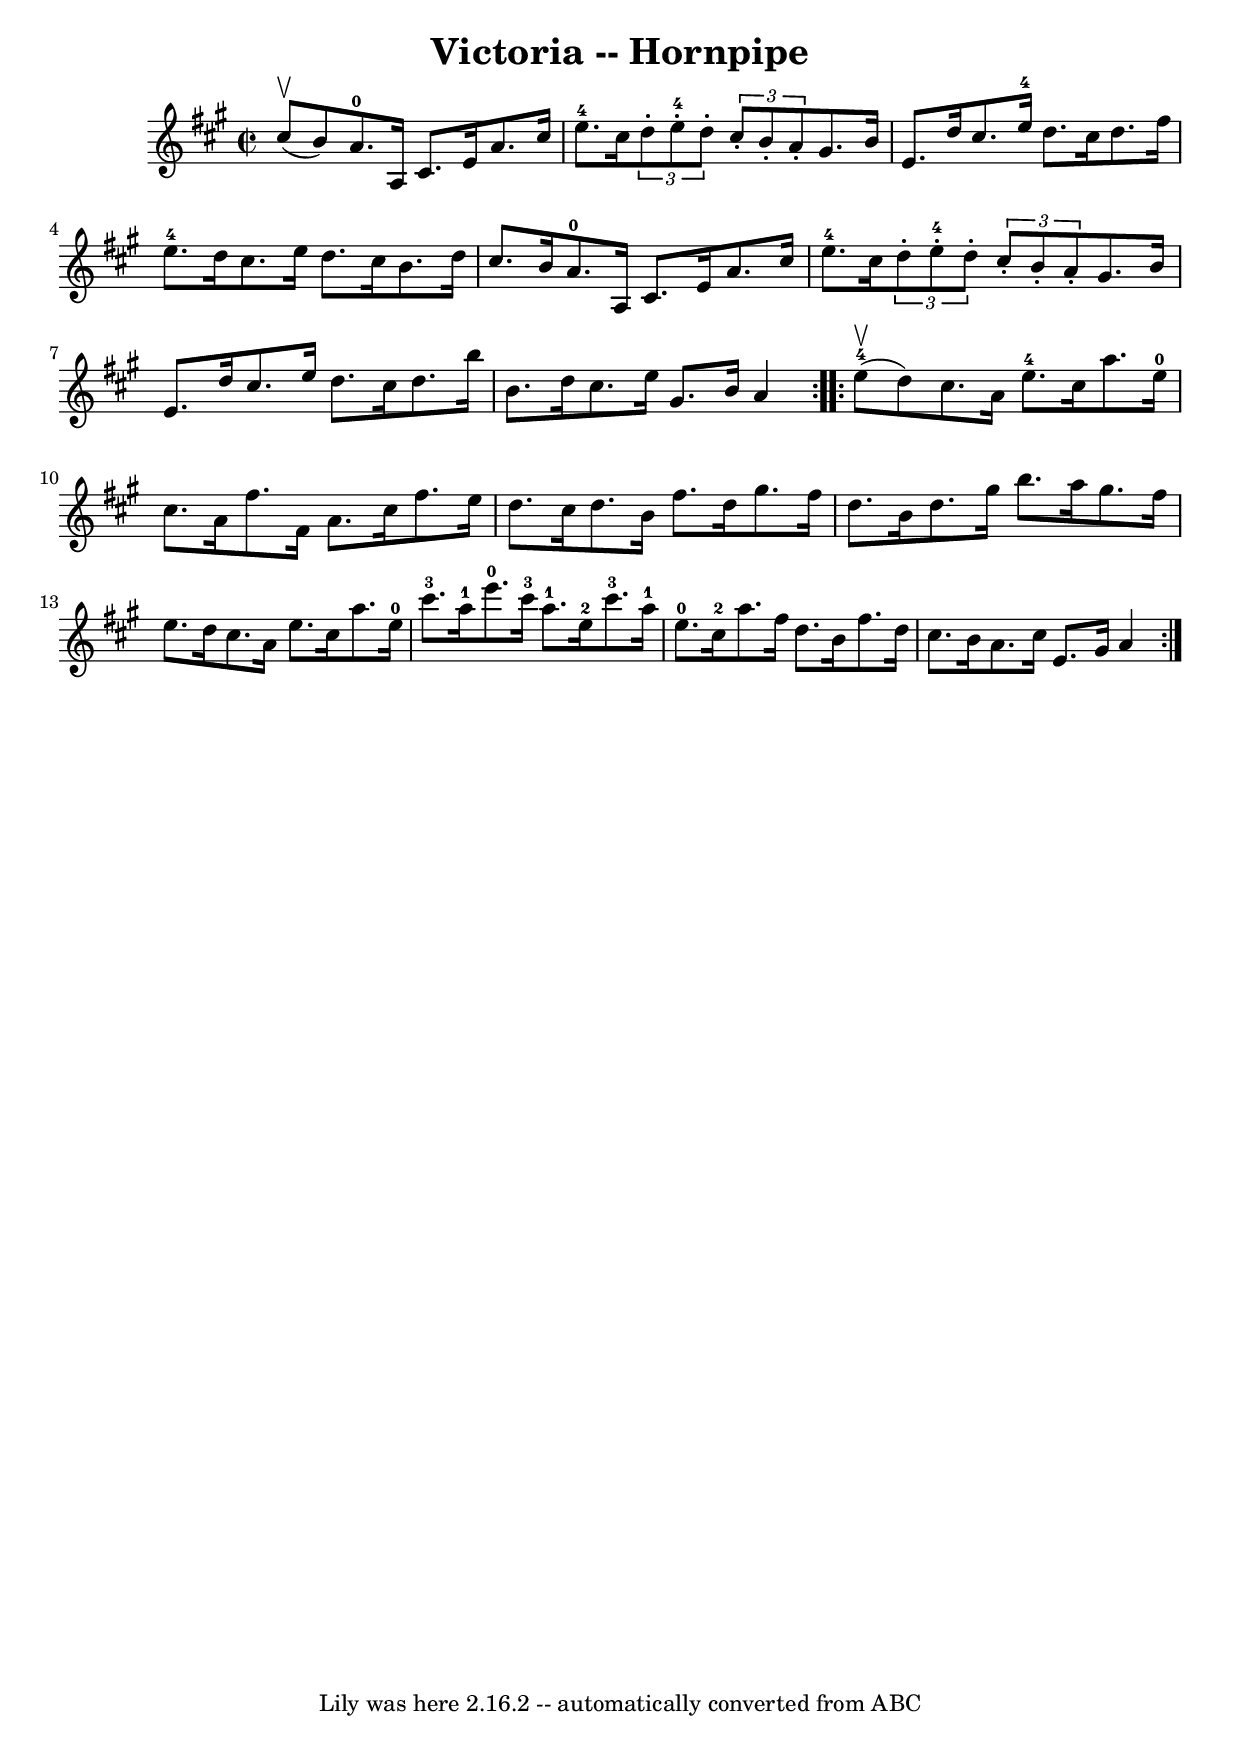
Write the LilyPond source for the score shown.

\version "2.16.2"
\include "Mammoth.ily"
\header {
  %% book = "Cole's 1000 Fiddle Tunes"
 crossRefNumber = "1"
 footnotes = ""
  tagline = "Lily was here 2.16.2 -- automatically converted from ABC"
  title = "Victoria -- Hornpipe"

}
voicedefault =  {



  \repeat volta 2 {

    \override Staff.TimeSignature #'style = #'C
    \time 2/2 
    \key a \major cs''8 (^\upbow b'8)  |
 a'8.-0 a16 cs'8. e'16 a'8. cs''16 e''8.-4 cs''16   |
    
    \times 2/3 { d''8-. e''8-4-. d''8-. 
	       }   \times 2/3 { cs''8-.   
				b'8-. a'8-.  			      } gs'8. b'16 e'8. d''16   |
 cs''8. e''16-4 d''8. cs''16 d''8. fs''16 e''8.-4 d''16    |
 cs''8. e''16 d''8. cs''16 b'8. d''16 cs''8. b'16   |
 a'8.-0 a16 cs'8. e'16 a'8. cs''16 e''8.-4 cs''16   |
    \times 2/3 { d''8-. e''8-4-. d''8-. 

	       }   \times 2/3 { cs''8-. b'8-. a'8-. 
			      } gs'8. b'16 e'8. d''16   |
 cs''8. e''16 d''8. cs''16 d''8. b''16 b'8. d''16   |
 cs''8. e''16 gs'8. b'16 a'4  
  }     

  \repeat volta 2 { e''8-4(^\upbow d''8)  |
 cs''8. a'16 e''8.-4 cs''16 a''8. e''16-0 cs''8. a'16   |
 fs''8. fs'16 a'8. cs''16 fs''8. e''16 d''8. cs''16    |
 d''8. b'16 fs''8. d''16 gs''8. fs''16 d''8. b'16   |
 d''8. gs''16 b''8. a''16 gs''8. fs''16 e''8. d''16   |
 cs''8. a'16 e''8. cs''16 a''8. e''16-0 cs'''8.-3 a''16-1  |
 e'''8.-0 cs'''16-3 a''8.-1 e''16-2 cs'''8.-3 a''16-1 e''8.-0 cs''16-2  |
 a''8. fs''16 d''8. b'16 fs''8. d''16 cs''8. b'16   |
 a'8. cs''16 e'8. gs'16  |
 a'4  

  }   

}

\score{
  <<

    \context Staff="default"
    {
      \voicedefault 
      
    }

  >>
  \layout {
    
  }
  \midi {
  }

}
